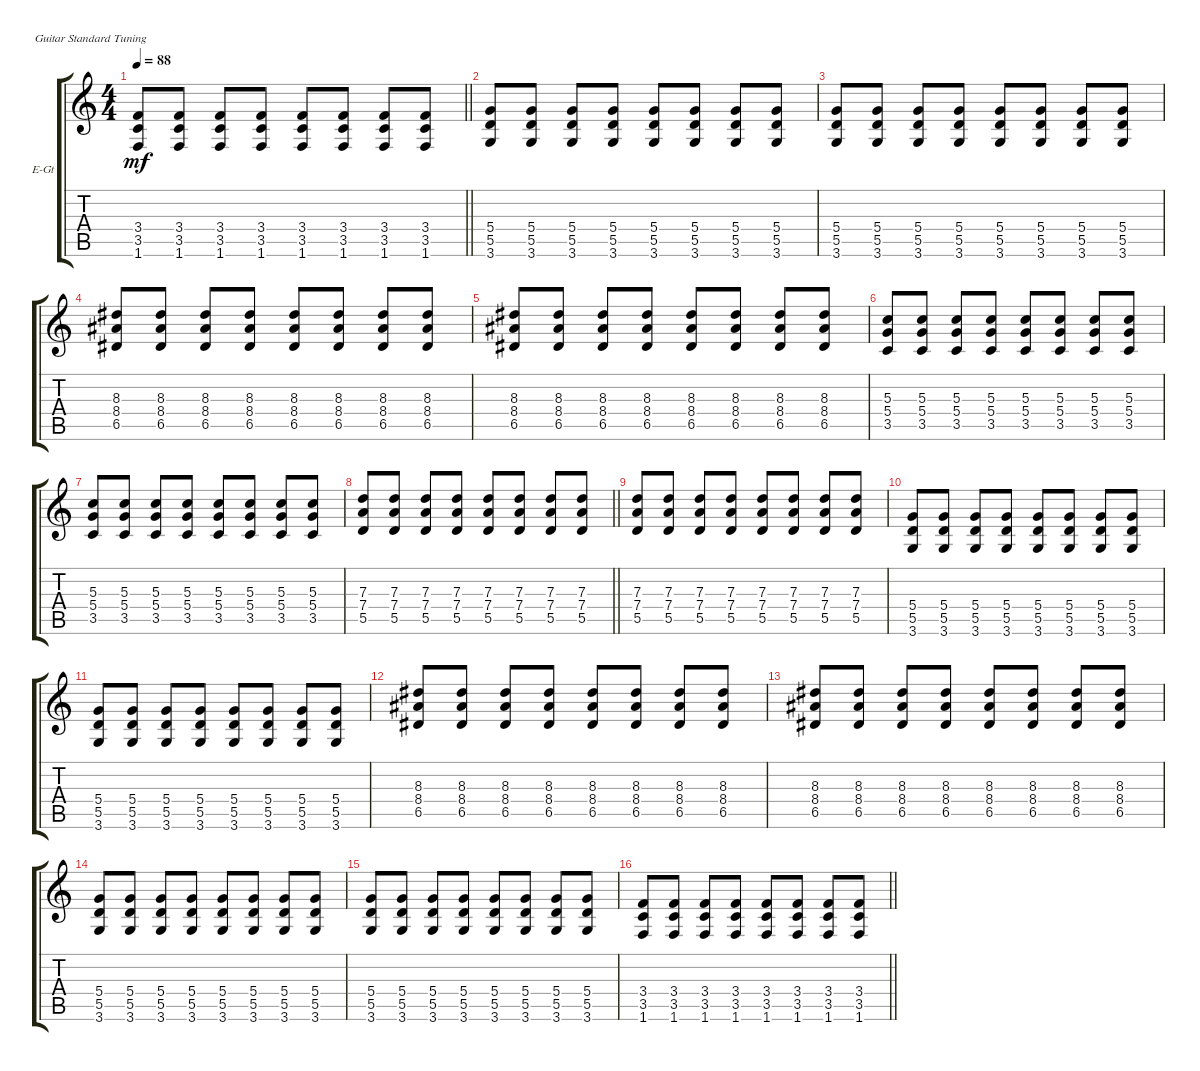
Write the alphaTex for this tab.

\bracketExtendMode groupsimilarinstruments
\firstSystemTrackNameOrientation horizontal
\otherSystemsTrackNameOrientation horizontal
\track ("Guitar II" "E-Gt") {instrument distortionguitar}
\staff {score tabs}
\tuning (E4 B3 G3 D3 A2 E2)
\ts (4 4)
\tempo 88
\clef g2
\scale
0.333333
\barLineRight lightlight
\ks c
(1.6 3.5 3.4).8{dy mf} (1.6 3.5 3.4).8 (1.6 3.5 3.4).8 (1.6 3.5 3.4).8 (1.6 3.5 3.4).8 (1.6 3.5 3.4).8 (1.6 3.5 3.4).8 (1.6 3.5 3.4).8 |
\scale
0.333333 (3.6 5.5 5.4).8 (3.6 5.5 5.4).8 (3.6 5.5 5.4).8 (3.6 5.5 5.4).8 (3.6 5.5 5.4).8 (3.6 5.5 5.4).8 (3.6 5.5 5.4).8 (3.6 5.5 5.4).8 |
\scale
0.333333 (3.6 5.5 5.4).8 (3.6 5.5 5.4).8 (3.6 5.5 5.4).8 (3.6 5.5 5.4).8 (3.6 5.5 5.4).8 (3.6 5.5 5.4).8 (3.6 5.5 5.4).8 (3.6 5.5 5.4).8 |
\scale
0.333333 (8.3 8.4 6.5).8 (8.3 8.4 6.5).8 (8.3 8.4 6.5).8 (8.3 8.4 6.5).8 (8.3 8.4 6.5).8 (8.3 8.4 6.5).8 (8.3 8.4 6.5).8 (8.3 8.4 6.5).8 |
\scale
0.333333 (8.3 8.4 6.5).8 (8.3 8.4 6.5).8 (8.3 8.4 6.5).8 (8.3 8.4 6.5).8 (8.3 8.4 6.5).8 (8.3 8.4 6.5).8 (8.3 8.4 6.5).8 (8.3 8.4 6.5).8 |
\scale
0.333333 (3.5 5.4 5.3).8 (3.5 5.4 5.3).8 (3.5 5.4 5.3).8 (3.5 5.4 5.3).8 (3.5 5.4 5.3).8 (3.5 5.4 5.3).8 (3.5 5.4 5.3).8 (3.5 5.4 5.3).8 |
\scale
0.333333 (3.5 5.4 5.3).8 (3.5 5.4 5.3).8 (3.5 5.4 5.3).8 (3.5 5.4 5.3).8 (3.5 5.4 5.3).8 (3.5 5.4 5.3).8 (3.5 5.4 5.3).8 (3.5 5.4 5.3).8 |
\scale
0.333333
\barLineRight lightlight
(5.5 7.4 7.3).8 (5.5 7.4 7.3).8 (5.5 7.4 7.3).8 (5.5 7.4 7.3).8 (5.5 7.4 7.3).8 (5.5 7.4 7.3).8 (5.5 7.4 7.3).8 (5.5 7.4 7.3).8 |
\scale
0.333333 (5.5 7.4 7.3).8 (5.5 7.4 7.3).8 (5.5 7.4 7.3).8 (5.5 7.4 7.3).8 (5.5 7.4 7.3).8 (5.5 7.4 7.3).8 (5.5 7.4 7.3).8 (5.5 7.4 7.3).8 |
\scale
0.333333 (3.6 5.5 5.4).8 (3.6 5.5 5.4).8 (3.6 5.5 5.4).8 (3.6 5.5 5.4).8 (3.6 5.5 5.4).8 (3.6 5.5 5.4).8 (3.6 5.5 5.4).8 (3.6 5.5 5.4).8 |
\scale
0.333333 (3.6 5.5 5.4).8 (3.6 5.5 5.4).8 (3.6 5.5 5.4).8 (3.6 5.5 5.4).8 (3.6 5.5 5.4).8 (3.6 5.5 5.4).8 (3.6 5.5 5.4).8 (3.6 5.5 5.4).8 |
\scale
0.333333 (8.3 8.4 6.5).8 (8.3 8.4 6.5).8 (8.3 8.4 6.5).8 (8.3 8.4 6.5).8 (8.3 8.4 6.5).8 (8.3 8.4 6.5).8 (8.3 8.4 6.5).8 (8.3 8.4 6.5).8 |
\scale
0.333333 (8.3 8.4 6.5).8 (8.3 8.4 6.5).8 (8.3 8.4 6.5).8 (8.3 8.4 6.5).8 (8.3 8.4 6.5).8 (8.3 8.4 6.5).8 (8.3 8.4 6.5).8 (8.3 8.4 6.5).8 |
\scale
0.333333 (3.6 5.5 5.4).8 (3.6 5.5 5.4).8 (3.6 5.5 5.4).8 (3.6 5.5 5.4).8 (3.6 5.5 5.4).8 (3.6 5.5 5.4).8 (3.6 5.5 5.4).8 (3.6 5.5 5.4).8 |
\scale
0.333333 (3.6 5.5 5.4).8 (3.6 5.5 5.4).8 (3.6 5.5 5.4).8 (3.6 5.5 5.4).8 (3.6 5.5 5.4).8 (3.6 5.5 5.4).8 (3.6 5.5 5.4).8 (3.6 5.5 5.4).8 |
\scale
0.333333
\barLineRight lightlight
(1.6 3.5 3.4).8 (1.6 3.5 3.4).8 (1.6 3.5 3.4).8 (1.6 3.5 3.4).8 (1.6 3.5 3.4).8 (1.6 3.5 3.4).8 (1.6 3.5 3.4).8 (1.6 3.5 3.4).8
